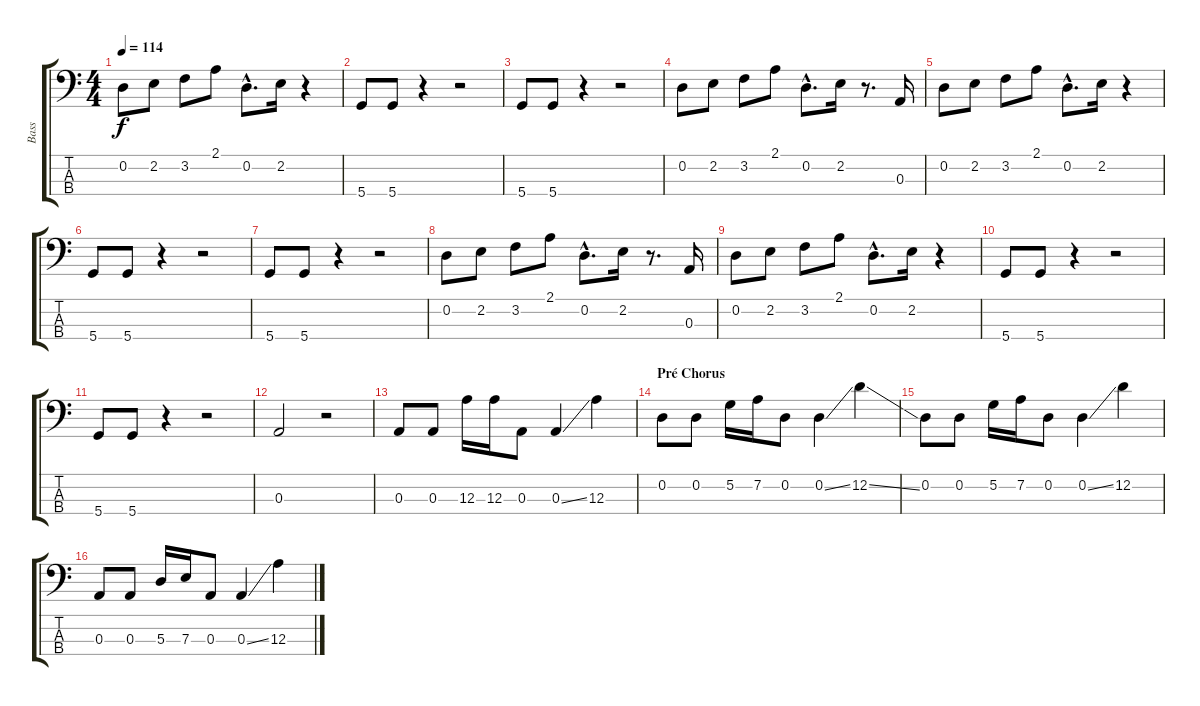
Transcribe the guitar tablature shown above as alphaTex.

\track ("Bass" "Bass") {instrument electricbasspick}
\staff {score tabs}
\tuning (G2 D2 A1 D1) {hide}
\ts (4 4)
\tempo 114
\clef f4
\ks c
0.2.8{dy f} 2.2.8 3.2.8 2.1.8 0.2{hac}.8{d} 2.2.16 r.4 |
5.4.8 5.4.8 r.4 r.2 |
5.4.8 5.4.8 r.4 r.2 |
0.2.8 2.2.8 3.2.8 2.1.8 0.2{hac}.8{d} 2.2.16 r.8{d} 0.3.16 |
0.2.8 2.2.8 3.2.8 2.1.8 0.2{hac}.8{d} 2.2.16 r.4 |
5.4.8 5.4.8 r.4 r.2 |
5.4.8 5.4.8 r.4 r.2 |
0.2.8 2.2.8 3.2.8 2.1.8 0.2{hac}.8{d} 2.2.16 r.8{d} 0.3.16 |
0.2.8 2.2.8 3.2.8 2.1.8 0.2{hac}.8{d} 2.2.16 r.4 |
5.4.8 5.4.8 r.4 r.2 |
5.4.8 5.4.8 r.4 r.2 |
0.3.2 r.2 |
0.3.8 0.3.8 12.3.16 12.3.16 0.3.8 0.3{ss}.4 12.3.4 |
\section ("" "Pré Chorus")
0.2.8 0.2.8 5.2.16 7.2.16 0.2.8 0.2{ss}.4 12.2{ss}.4 |
0.2.8 0.2.8 5.2.16 7.2.16 0.2.8 0.2{ss}.4 12.2.4 |
0.3.8 0.3.8 5.3.16 7.3.16 0.3.8 0.3{ss}.4 12.3{ss}.4
